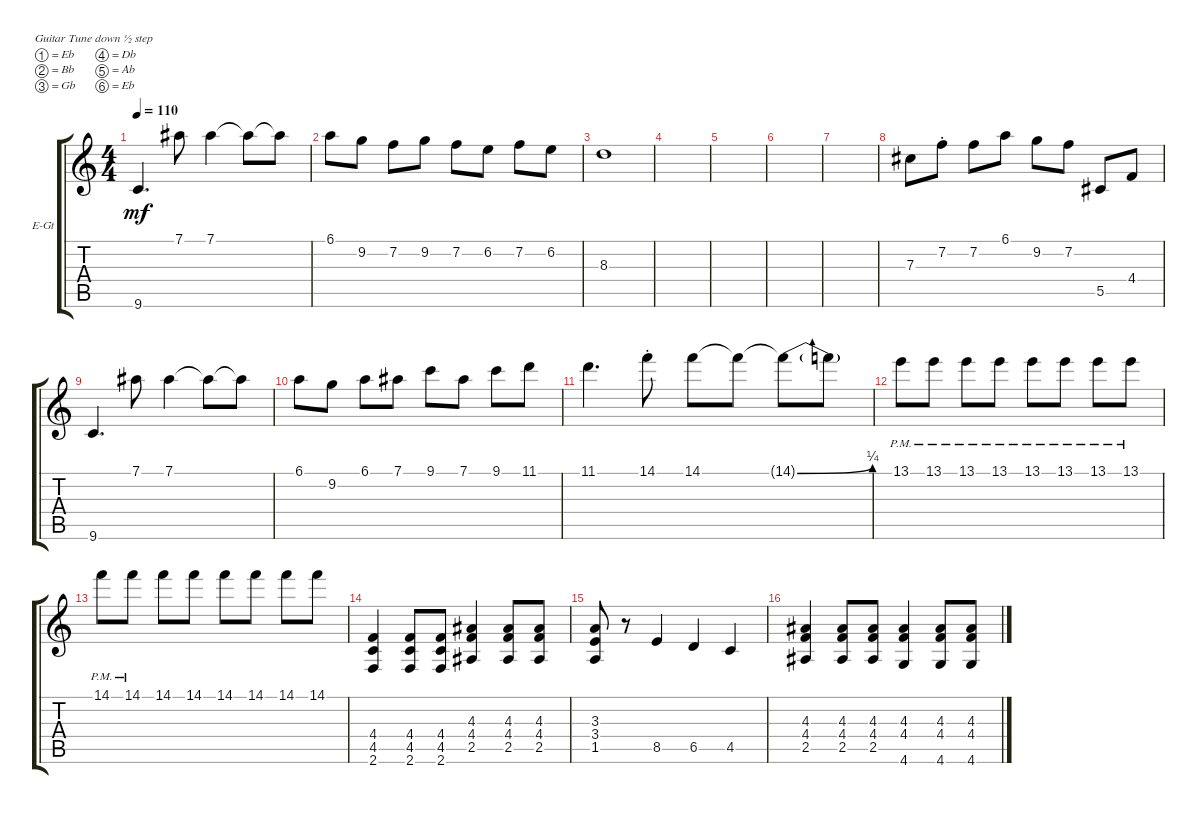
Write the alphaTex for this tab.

\defaultSystemsLayout 4
\bracketExtendMode groupsimilarinstruments
\firstSystemTrackNameOrientation horizontal
\otherSystemsTrackNameOrientation horizontal
\track ("Electric Guitar" "E-Gt") {instrument distortionguitar}
\staff {score tabs}
\tuning (Eb4 Bb3 Gb3 Db3 Ab2 Eb2)
\ts (4 4)
\tempo 110
\clef g2
\ks c
9.6.4{d dy mf} 7.1.8 7.1.4 7.1{t}.8 7.1{t}.8 |
6.1.8 9.2.8 7.2.8 9.2.8 7.2.8 6.2.8 7.2.8 6.2.8 |
8.3.1 |
|
|
|
|
7.3.8 7.2{st}.8 7.2.8 6.1.8 9.2.8 7.2.8 5.5.8 4.4.8 |
9.6.4{d} 7.1.8 7.1.4 7.1{t}.8 7.1{t}.8 |
6.1.8 9.2.8 6.1.8 7.1.8 9.1.8 7.1.8 9.1.8 11.1.8 |
11.1.4{d} 14.1{st}.8 14.1.8 14.1{t}.8 14.1{be (bend 0 0 15.6 1) t}.8 14.1{t}.8 |
13.1{pm}.8 13.1{pm}.8 13.1{pm}.8 13.1{pm}.8 13.1{pm}.8 13.1{pm}.8 13.1{pm}.8 13.1{pm}.8 |
14.1{pm}.8 14.1{pm}.8 14.1.8 14.1.8 14.1.8 14.1.8 14.1.8 14.1.8 |
(2.6 4.5 4.4).4 (2.6 4.5 4.4).8 (2.6 4.5 4.4).8 (2.5 4.4 4.3).4 (2.5 4.4 4.3).8 (2.5 4.4 4.3).8 |
(1.5 3.4 3.3).8 r.8 8.5.4 6.5.4 4.5.4 |
(2.5 4.4 4.3).4 (2.5 4.3 4.4).8 (2.5 4.3 4.4).8 (4.6 4.4 4.3).4 (4.6 4.4 4.3).8 (4.6 4.4 4.3).8
